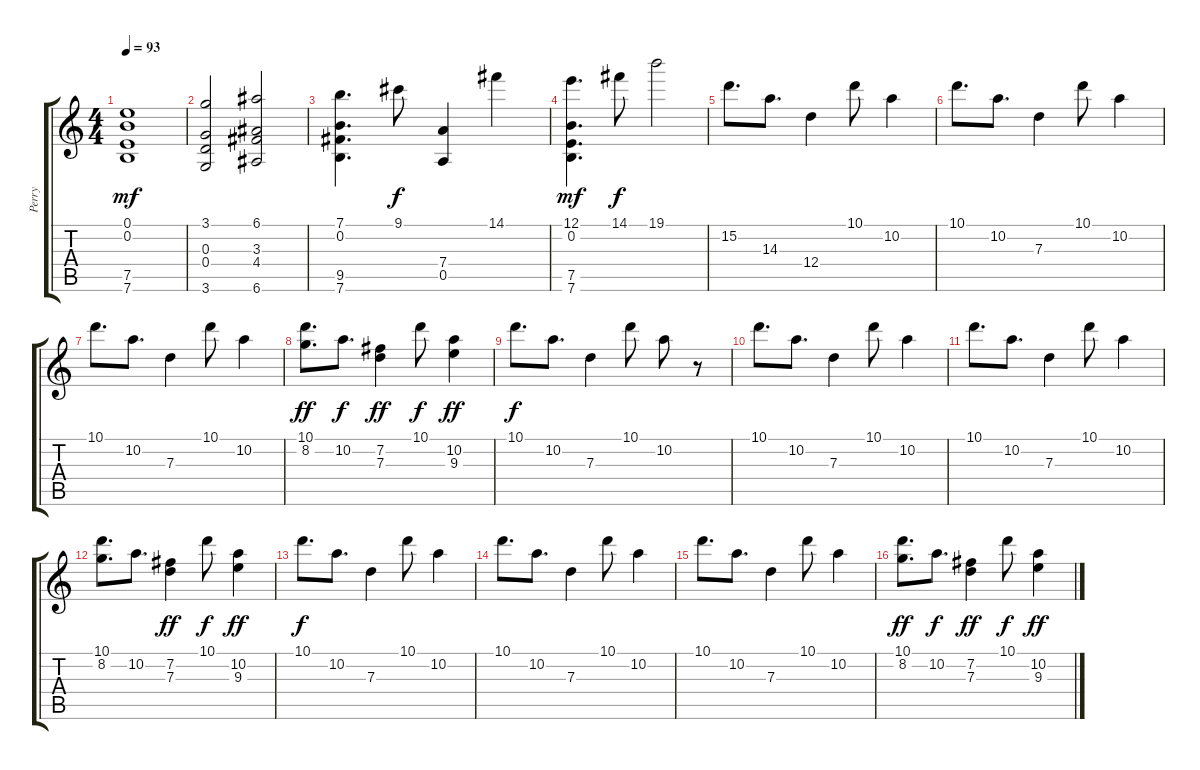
\track ("Perry" "Perry") {instrument distortionguitar}
\staff {score tabs}
\tuning (E4 B3 G3 D3 A2 E2) {hide}
\ts (4 4)
\tempo 93
\clef g2
\ks c
(0.1 0.2 7.5 7.6).1{dy mf} |
(3.1 0.3 0.4 3.6).2 (6.1 3.3 4.4 6.6).2 |
(7.1 0.2 9.5 7.6).4{d} 9.1.8{dy f} (7.4 0.5).4 14.1.4 |
(12.1 0.2 7.5 7.6).4{d dy mf} 14.1.8{dy f} 19.1.2 |
15.2.8{d} 14.3.8{d} 12.4.4 10.1.8 10.2.4 |
10.1.8{d} 10.2.8{d} 7.3.4 10.1.8 10.2.4 |
10.1.8{d} 10.2.8{d} 7.3.4 10.1.8 10.2.4 |
(10.1 8.2).8{d dy ff} 10.2.8{d dy f} (7.2 7.3).4{dy ff} 10.1.8{dy f} (10.2 9.3).4{dy ff} |
10.1.8{d dy f} 10.2.8{d} 7.3.4 10.1.8 10.2.8 r.8 |
10.1.8{d} 10.2.8{d} 7.3.4 10.1.8 10.2.4 |
10.1.8{d} 10.2.8{d} 7.3.4 10.1.8 10.2.4 |
(10.1 8.2).8{d} 10.2.8{d} (7.2 7.3).4{dy ff} 10.1.8{dy f} (10.2 9.3).4{dy ff} |
10.1.8{d dy f} 10.2.8{d} 7.3.4 10.1.8 10.2.4 |
10.1.8{d} 10.2.8{d} 7.3.4 10.1.8 10.2.4 |
10.1.8{d} 10.2.8{d} 7.3.4 10.1.8 10.2.4 |
(10.1 8.2).8{d dy ff} 10.2.8{d dy f} (7.2 7.3).4{dy ff} 10.1.8{dy f} (10.2 9.3).4{dy ff}
